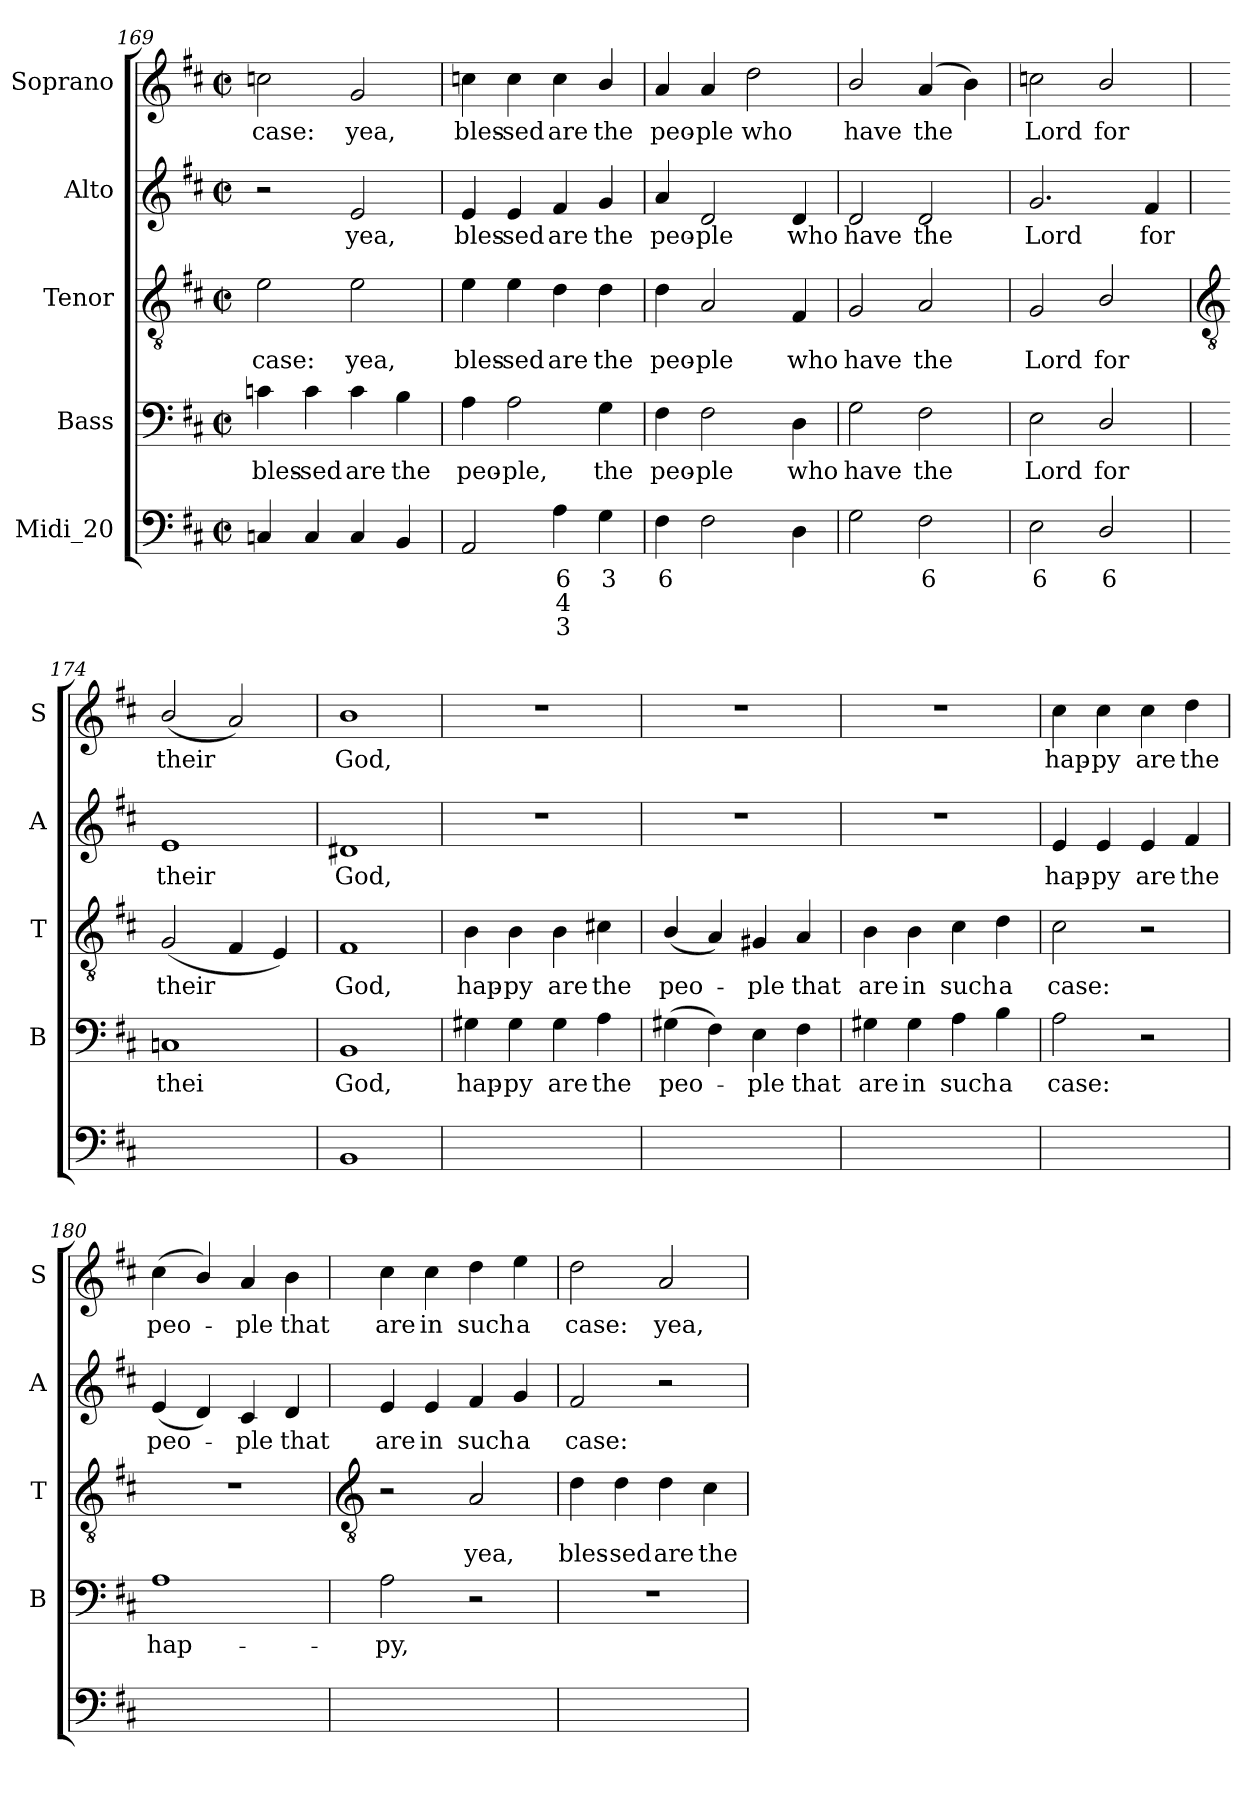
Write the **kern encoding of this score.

**kern	**text	**text	**text	**kern	**text	**kern	**text	**kern	**text	**kern	**text
*part5	*part5	*part5	*part5	*part4	*part4	*part3	*part3	*part2	*part2	*part1	*part1
*staff5	*staff5	*staff5	*staff5	*staff4	*staff4	*staff3	*staff3	*staff2	*staff2	*staff1	*staff1
*I"Midi_20	*	*	*	*I"Bass	*	*I"Tenor	*	*I"Alto	*	*I"Soprano	*
*	*	*	*	*I'B	*	*I'T	*	*I'A	*	*I'S	*
*clefF4	*	*	*	*clefF4	*	*clefGv2	*	*clefG2	*	*clefG2	*
*k[f#c#]	*	*	*	*k[f#c#]	*	*k[f#c#]	*	*k[f#c#]	*	*k[f#c#]	*
*D:	*	*	*	*D:	*	*D:	*	*D:	*	*D:	*
*M2/2	*	*	*	*M2/2	*	*M2/2	*	*M2/2	*	*M2/2	*
*met(c|)	*	*	*	*met(c|)	*	*met(c|)	*	*met(c|)	*	*met(c|)	*
=169	=169	=169	=169	=169	=169	=169	=169	=169	=169	=169	=169
!	!	!	!	!	!LO:LY:b	!	!LO:LY:b	!	!	!	!LO:LY:b
4Cn	.	.	.	4cn	bles-	2e	case:	2r	.	2ccn	case:
!	!	!	!	!	!LO:LY:b	!	!	!	!	!	!
4C	.	.	.	4c	-sed	.	.	.	.	.	.
!	!	!	!	!	!LO:LY:b	!	!LO:LY:b	!	!LO:LY:b	!	!LO:LY:b
4C	.	.	.	4c	are	2e	yea,	2e	yea,	2g	yea,
!	!	!	!	!	!LO:LY:b	!	!	!	!	!	!
4BB	.	.	.	4B	the	.	.	.	.	.	.
=170	=170	=170	=170	=170	=170	=170	=170	=170	=170	=170	=170
!	!	!	!	!	!LO:LY:b	!	!LO:LY:b	!	!LO:LY:b	!	!LO:LY:b
2AA	.	.	.	4A	peo-	4e	bles-	4e	bles-	4ccn	bles-
!	!	!	!	!	!LO:LY:b	!	!LO:LY:b	!	!LO:LY:b	!	!LO:LY:b
.	.	.	.	2A	-ple,	4e	-sed	4e	-sed	4cc	-sed
!	!LO:LY:b	!LO:LY:b	!LO:LY:b	!	!	!	!LO:LY:b	!	!LO:LY:b	!	!LO:LY:b
4A	6	4	3	.	.	4d	are	4f#	are	4cc	are
!	!LO:LY:b	!	!	!	!LO:LY:b	!	!LO:LY:b	!	!LO:LY:b	!	!LO:LY:b
4G	3	.	.	4G	the	4d	the	4g	the	4b/	the
=171	=171	=171	=171	=171	=171	=171	=171	=171	=171	=171	=171
!	!LO:LY:b	!	!	!	!LO:LY:b	!	!LO:LY:b	!	!LO:LY:b	!	!LO:LY:b
4F#	6	.	.	4F#	peo-	4d	peo-	4a	peo-	4a	peo-
!	!	!	!	!	!LO:LY:b	!	!LO:LY:b	!	!LO:LY:b	!	!LO:LY:b
2F#	.	.	.	2F#	-ple	2A	-ple	2d	-ple	4a	-ple
!	!	!	!	!	!	!	!	!	!	!	!LO:LY:b
.	.	.	.	.	.	.	.	.	.	2dd	who
!	!	!	!	!	!LO:LY:b	!	!LO:LY:b	!	!LO:LY:b	!	!
4D	.	.	.	4D	who	4F#	who	4d	who	.	.
=172	=172	=172	=172	=172	=172	=172	=172	=172	=172	=172	=172
!	!	!	!	!	!LO:LY:b	!	!LO:LY:b	!	!LO:LY:b	!	!LO:LY:b
2G	.	.	.	2G	have	2G	have	2d	have	2b/	have
!	!LO:LY:b	!	!	!	!LO:LY:b	!	!LO:LY:b	!	!LO:LY:b	!	!LO:LY:b
2F#	6	.	.	2F#	the	2A	the	2d	the	(<4a	the
.	.	.	.	.	.	.	.	.	.	4b)	.
=173	=173	=173	=173	=173	=173	=173	=173	=173	=173	=173	=173
!	!LO:LY:b	!	!	!	!LO:LY:b	!	!LO:LY:b	!	!LO:LY:b	!	!LO:LY:b
2E	6	.	.	2E	Lord	2G	Lord	2.g	Lord	2ccn	Lord
!	!LO:LY:b	!	!	!	!LO:LY:b	!	!LO:LY:b	!	!	!	!LO:LY:b
2D/	6	.	.	2D/	for	2B/	for	.	.	2b/	for
!	!	!	!	!	!	!	!	!	!LO:LY:b	!	!
.	.	.	.	.	.	.	.	4f#	for	.	.
!!LO:LB:g=z
=174	=174	=174	=174	=174	=174	=174	=174	=174	=174	=174	=174
*	*	*	*	*	*	*clefGv2	*	*	*	*	*
!	!LO:LY:b	!	!	!	!LO:LY:b	!	!LO:LY:b	!	!LO:LY:b	!	!LO:LY:b
[2Cnyy	7	.	.	1Cn	thei	(<2G	their	1e	their	(<2b/	their
!	!LO:LY:b	!	!	!	!	!	!	!	!	!	!
2Cyy]	6	.	.	.	.	4F#	.	.	.	2a)	.
.	.	.	.	.	.	4E)	.	.	.	.	.
=175	=175	=175	=175	=175	=175	=175	=175	=175	=175	=175	=175
!	!	!	!	!	!LO:LY:b	!	!LO:LY:b	!	!LO:LY:b	!	!LO:LY:b
1BB	.	.	.	1BB	God,	1F#	God,	1d#X	God,	1b	God,
=176	=176	=176	=176	=176	=176	=176	=176	=176	=176	=176	=176
!	!	!	!	!	!LO:LY:b	!	!LO:LY:b	!	!	!	!
(<[2.EEyy	.	.	.	4G#X	hap-	4B	hap-	1r	.	1r	.
!	!	!	!	!	!LO:LY:b	!	!LO:LY:b	!	!	!	!
.	.	.	.	4G#	-py	4B	-py	.	.	.	.
!	!	!	!	!	!LO:LY:b	!	!LO:LY:b	!	!	!	!
.	.	.	.	4G#	are	4B	are	.	.	.	.
!	!LO:LY:b	!LO:LY:b	!	!	!LO:LY:b	!	!LO:LY:b	!	!	!	!
4EEyy_	6	4	.	4A	the	4c#X	the	.	.	.	.
=177	=177	=177	=177	=177	=177	=177	=177	=177	=177	=177	=177
!	!LO:LY:b	!	!	!	!LO:LY:b	!	!LO:LY:b	!	!	!	!
(<4EEyy_)	5	.	.	(>4G#X	peo-	(<4B/	peo-	1r	.	1r	.
!	!LO:LY:b	!LO:LY:b	!LO:LY:b	!	!	!	!	!	!	!	!
4EEyy_	4	2	7	4F#)	.	4A)	.	.	.	.	.
!	!	!LO:LY:b	!	!	!LO:LY:b	!	!LO:LY:b	!	!	!	!
4EEyy_	.	8	.	4E	ple	4G#X	ple	.	.	.	.
!	!LO:LY:b	!LO:LY:b	!LO:LY:b	!	!LO:LY:b	!	!LO:LY:b	!	!	!	!
4EEyy_	4	3	7	4F#	that	4A	that	.	.	.	.
=178	=178	=178	=178	=178	=178	=178	=178	=178	=178	=178	=178
!	!LO:LY:b	!	!	!	!LO:LY:b	!	!LO:LY:b	!	!	!	!
2EEyy_)	5	.	.	4G#X	are	4B	are	1r	.	1r	.
!	!	!	!	!	!LO:LY:b	!	!LO:LY:b	!	!	!	!
.	.	.	.	4G#	in	4B	in	.	.	.	.
!	!LO:LY:b	!LO:LY:b	!	!	!LO:LY:b	!	!LO:LY:b	!	!	!	!
4EEyy_	6	4	.	4A	such	4c#	such	.	.	.	.
!	!LO:LY:b	!	!	!	!LO:LY:b	!	!LO:LY:b	!	!	!	!
4EEyy]	7	.	.	4B	a	4d	a	.	.	.	.
=179	=179	=179	=179	=179	=179	=179	=179	=179	=179	=179	=179
!	!LO:LY:b	!LO:LY:b	!	!	!LO:LY:b	!	!LO:LY:b	!	!LO:LY:b	!	!LO:LY:b
(<[2.AAyy	3	5	.	2A	case:	2c#	case:	4e	hap-	4cc#	hap-
!	!	!	!	!	!	!	!	!	!LO:LY:b	!	!LO:LY:b
.	.	.	.	.	.	.	.	4e	-py	4cc#	-py
!	!	!	!	!	!	!	!	!	!LO:LY:b	!	!LO:LY:b
.	.	.	.	2r	.	2r	.	4e	are	4cc#	are
!	!LO:LY:b	!LO:LY:b	!	!	!	!	!	!	!LO:LY:b	!	!LO:LY:b
4AAyy_	4	6	.	.	.	.	.	4f#	the	4dd	the
=180	=180	=180	=180	=180	=180	=180	=180	=180	=180	=180	=180
!	!LO:LY:b	!LO:LY:b	!	!	!LO:LY:b	!	!	!	!LO:LY:b	!	!LO:LY:b
4AAyy_)	3	5	.	1A	hap-	1r	.	(<4e	peo-	(<4cc#	peo-
!	!LO:LY:b	!LO:LY:b	!LO:LY:b	!	!	!	!	!	!	!	!
4AAyy_	2	7	4	.	.	.	.	4d)	.	4b/)	.
!	!LO:LY:b	!LO:LY:b	!	!	!	!	!	!	!LO:LY:b	!	!LO:LY:b
4AAyy_	8	3	.	.	.	.	.	4c#	ple	4a	ple
!	!LO:LY:b	!LO:LY:b	!LO:LY:b	!	!	!	!	!	!LO:LY:b	!	!LO:LY:b
4AAyy_	2	7	4	.	.	.	.	4d	that	4b	that
!!LO:LB:g=z
=181	=181	=181	=181	=181	=181	=181	=181	=181	=181	=181	=181
*	*	*	*	*	*	*clefGv2	*	*	*	*	*
!	!LO:LY:b	!LO:LY:b	!	!	!LO:LY:b	!	!	!	!LO:LY:b	!	!LO:LY:b
2AAyy_	3	5	.	2A	-py,	2r	.	4e	are	4cc#	are
!	!	!	!	!	!	!	!	!	!LO:LY:b	!	!LO:LY:b
.	.	.	.	.	.	.	.	4e	in	4cc#	in
!	!LO:LY:b	!LO:LY:b	!	!	!	!	!LO:LY:b	!	!LO:LY:b	!	!LO:LY:b
4AAyy_	4	6	.	2r	.	2A	yea,	4f#	such	4dd	such
!	!LO:LY:b	!	!	!	!	!	!	!	!LO:LY:b	!	!LO:LY:b
4AAyy]	7	.	.	.	.	.	.	4g	a	4ee	a
=182	=182	=182	=182	=182	=182	=182	=182	=182	=182	=182	=182
!	!LO:LY:b	!	!	!	!	!	!LO:LY:b	!	!LO:LY:b	!	!LO:LY:b
[2.DDyy	3	.	.	1r	.	4d	bles-	2f#	case:	2dd	case:
!	!	!	!	!	!	!	!LO:LY:b	!	!	!	!
.	.	.	.	.	.	4d	-sed	.	.	.	.
!	!	!	!	!	!	!	!LO:LY:b	!	!	!	!LO:LY:b
.	.	.	.	.	.	4d	are	2r	.	2a	yea,
!	!LO:LY:b	!	!	!	!	!	!LO:LY:b	!	!	!	!
4DDyy_	7	.	.	.	.	4c#	the	.	.	.	.
=	=	=	=	=	=	=	=	=	=	=	=
*-	*-	*-	*-	*-	*-	*-	*-	*-	*-	*-	*-
